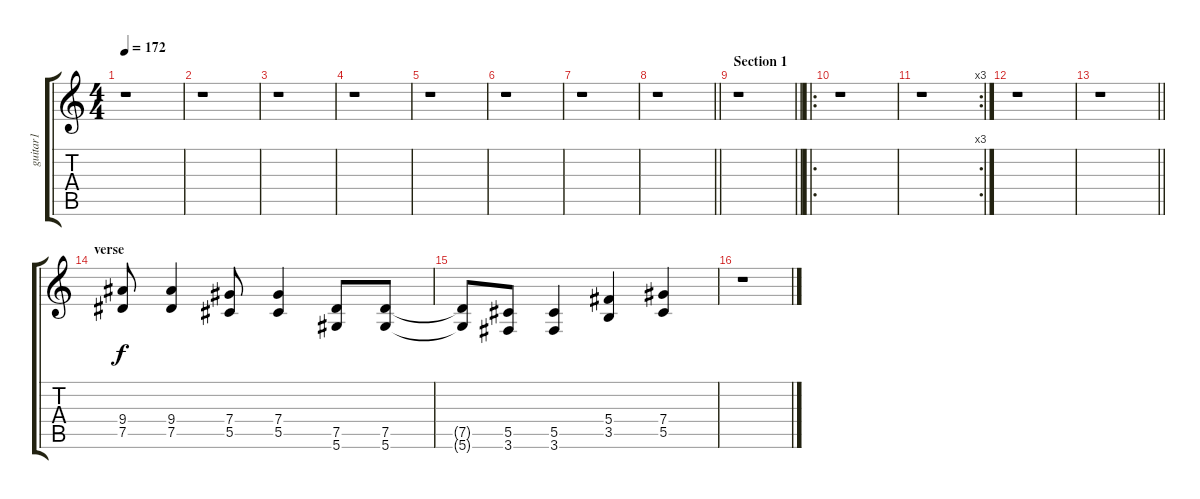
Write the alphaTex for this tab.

\track ("guitar1" "guitar1") {instrument overdrivenguitar}
\staff {score tabs}
\tuning (Eb4 Bb3 Gb3 Db3 Ab2 Eb2) {hide}
\ts (4 4)
\tempo 172
\clef g2
\ks c
r.1{dy f instrument overdrivenguitar} |
r.1 |
r.1 |
r.1 |
r.1 |
r.1 |
r.1 |
\barLineRight lightlight
r.1 |
\section ("" "Section 1")
\barLineRight lightlight
r.1 |
\ro
r.1 |
\rc 3
r.1 |
r.1 |
\barLineRight lightlight
r.1 |
\section ("" "verse")
(9.4 7.5).8 (9.4 7.5).4 (7.4 5.5).8 (7.4 5.5).4 (7.5 5.6).8 (7.5 5.6).8 |
(7.5{t} 5.6{t}).8 (5.5 3.6).8 (5.5 3.6).4 (5.4 3.5).4 (7.4 5.5).4 |
r.1
